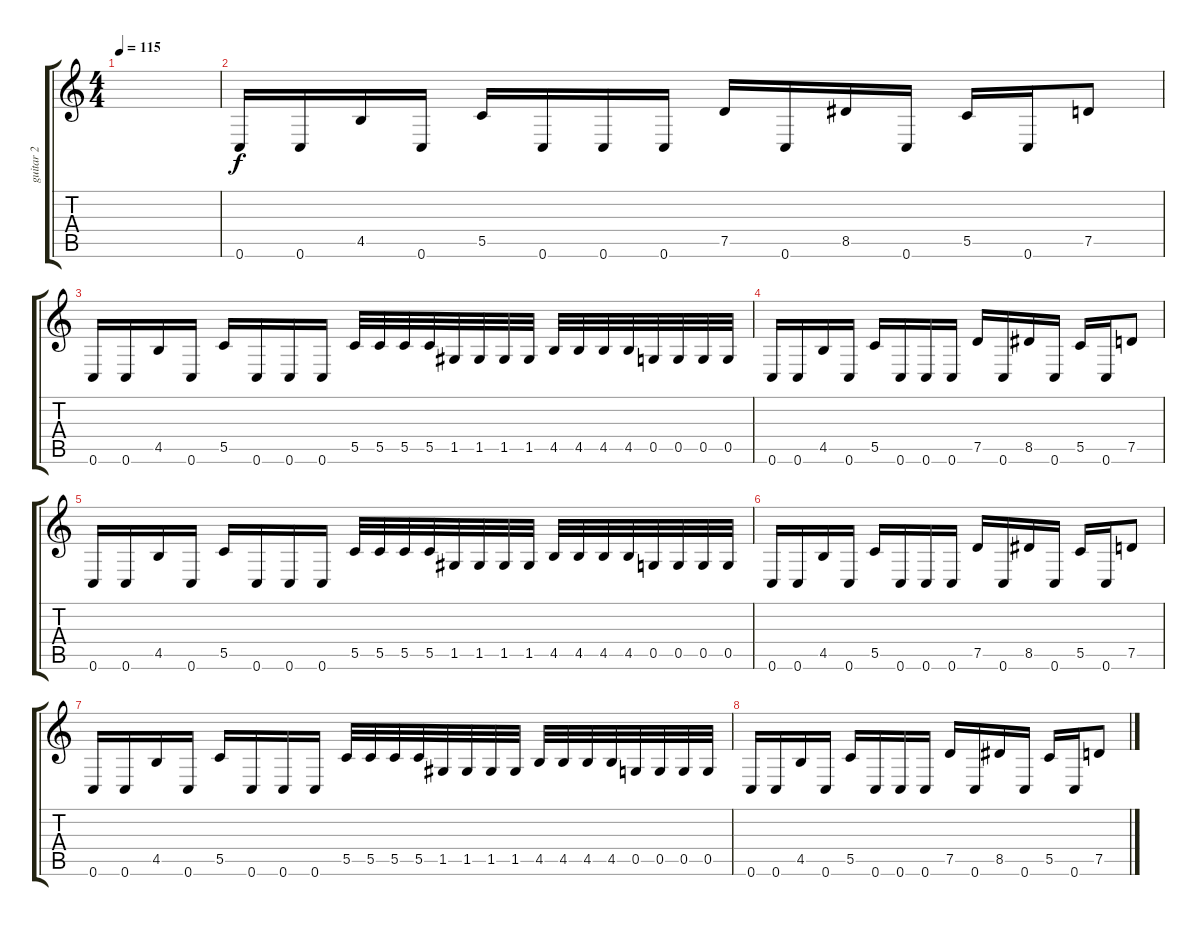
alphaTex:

\track ("guitar 2" "guitar 2") {instrument overdrivenguitar}
\staff {score tabs}
\tuning (D4 A3 F3 C3 G2 C2) {hide}
\ts (4 4)
\tempo 115
\clef g2
\ks c
|
0.6.16 0.6.16 4.5.16 0.6.16 5.5.16 0.6.16 0.6.16 0.6.16 7.5.16 0.6.16 8.5.16 0.6.16 5.5.16 0.6.16 7.5.8 |
0.6.16 0.6.16 4.5.16 0.6.16 5.5.16 0.6.16 0.6.16 0.6.16 5.5.32 5.5.32 5.5.32 5.5.32 1.5.32 1.5.32 1.5.32 1.5.32 4.5.32 4.5.32 4.5.32 4.5.32 0.5.32 0.5.32 0.5.32 0.5.32 |
0.6.16 0.6.16 4.5.16 0.6.16 5.5.16 0.6.16 0.6.16 0.6.16 7.5.16 0.6.16 8.5.16 0.6.16 5.5.16 0.6.16 7.5.8 |
0.6.16 0.6.16 4.5.16 0.6.16 5.5.16 0.6.16 0.6.16 0.6.16 5.5.32 5.5.32 5.5.32 5.5.32 1.5.32 1.5.32 1.5.32 1.5.32 4.5.32 4.5.32 4.5.32 4.5.32 0.5.32 0.5.32 0.5.32 0.5.32 |
0.6.16 0.6.16 4.5.16 0.6.16 5.5.16 0.6.16 0.6.16 0.6.16 7.5.16 0.6.16 8.5.16 0.6.16 5.5.16 0.6.16 7.5.8 |
0.6.16 0.6.16 4.5.16 0.6.16 5.5.16 0.6.16 0.6.16 0.6.16 5.5.32 5.5.32 5.5.32 5.5.32 1.5.32 1.5.32 1.5.32 1.5.32 4.5.32 4.5.32 4.5.32 4.5.32 0.5.32 0.5.32 0.5.32 0.5.32 |
0.6.16 0.6.16 4.5.16 0.6.16 5.5.16 0.6.16 0.6.16 0.6.16 7.5.16 0.6.16 8.5.16 0.6.16 5.5.16 0.6.16 7.5.8
